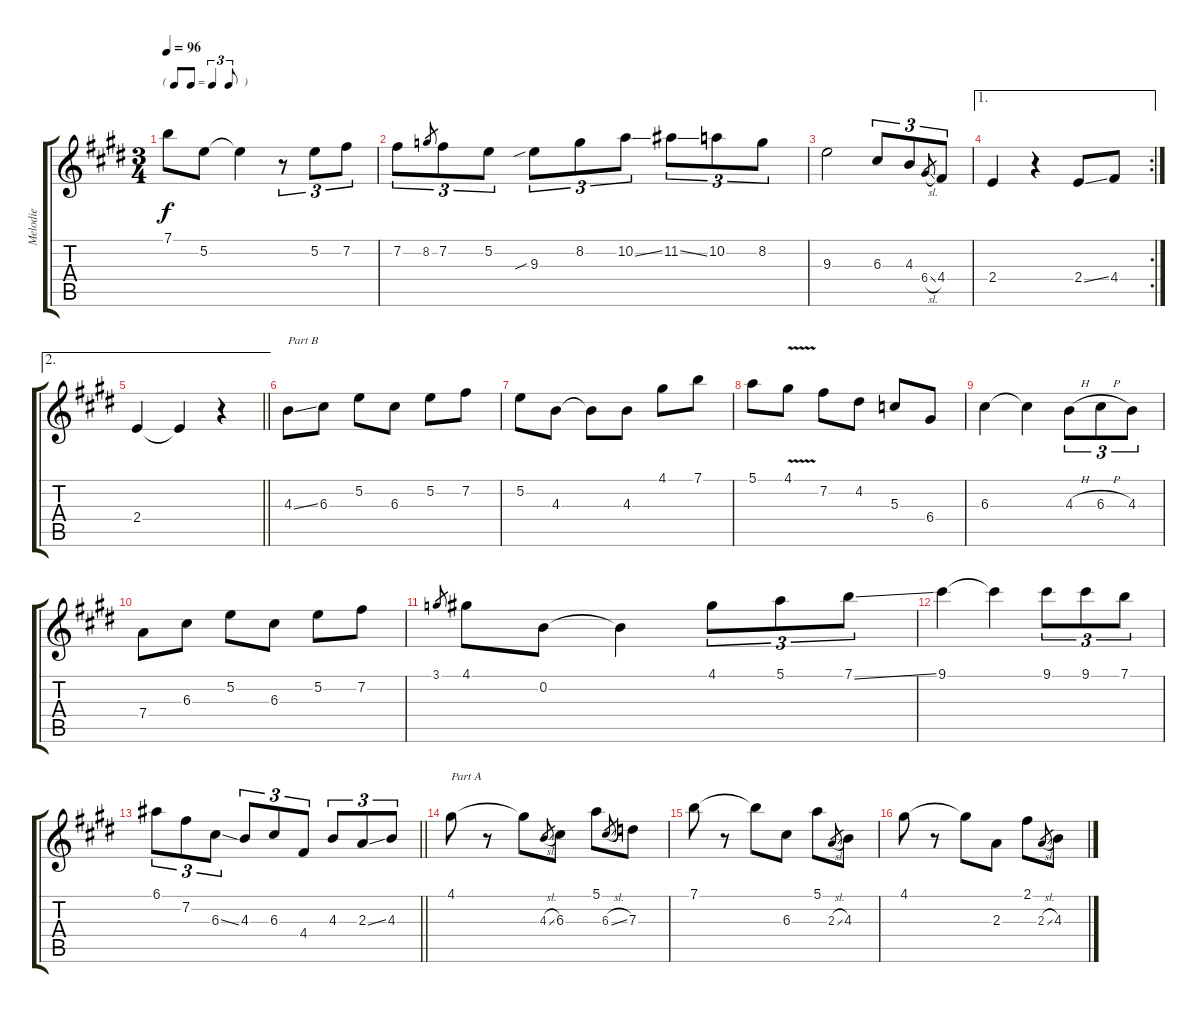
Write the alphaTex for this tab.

\track ("Melodie" "Melodie") {instrument acousticguitarnylon}
\staff {score tabs}
\tuning (E4 B3 G3 D3 A2 E2) {hide}
\ts (3 4)
\tf triplet8th
\tempo 96
\clef g2
\ks e
7.1.8{dy f} 5.2.8 5.2{t}.4 r.8{tu (3 2)} 5.2.8{tu (3 2)} 7.2.8{tu (3 2)} |
7.2.8{tu (3 2)} 8.2.8{gr} 7.2.8{tu (3 2)} 5.2.8{tu (3 2)} 9.3{sib}.8{tu (3 2)} 8.2.8{tu (3 2)} 10.2{ss}.8{tu (3 2)} 11.2{ss}.8{tu (3 2)} 10.2.8{tu (3 2)} 8.2.8{tu (3 2)} |
9.3.2 6.3.8{tu (3 2)} 4.3.8{tu (3 2)} 6.4{sl}.8{gr} 4.4.8{tu (3 2)} |
\ae 1
\rc 2
2.4.4 r.4 2.4{ss}.8 4.4.8 |
\ae 2
\barLineRight lightlight
2.4.4 2.4{t}.4 r.4 |
4.3{ss}.8{txt "Part B"} 6.3.8 5.2.8 6.3.8 5.2.8 7.2.8 |
5.2.8 4.3.8 4.3{t}.8 4.3.8 4.1.8 7.1.8 |
5.1.8 4.1{v}.8 7.2.8 4.2.8 5.3.8 6.4.8 |
6.3.4 6.3{t}.4 4.3{h}.8{tu (3 2)} 6.3{h}.8{tu (3 2)} 4.3.8{tu (3 2)} |
7.4.8 6.3.8 5.2.8 6.3.8 5.2.8 7.2.8 |
3.1.8{gr} 4.1.8 0.2.8 0.2{t}.4 4.1.8{tu (3 2)} 5.1.8{tu (3 2)} 7.1{ss}.8{tu (3 2)} |
9.1.4 9.1{t}.4 9.1.8{tu (3 2)} 9.1.8{tu (3 2)} 7.1.8{tu (3 2)} |
\barLineRight lightlight
6.1.8{tu (3 2)} 7.2.8{tu (3 2)} 6.3{ss}.8{tu (3 2)} 4.3.8{tu (3 2)} 6.3.8{tu (3 2)} 4.4.8{tu (3 2)} 4.3.8{tu (3 2)} 2.3{ss}.8{tu (3 2)} 4.3.8{tu (3 2)} |
4.1.8{txt "Part A"} r.8 4.1{t}.8 4.3{sl}.8{gr} 6.3.8 5.1.8 6.3{sl}.8{gr} 7.3.8 |
7.1.8 r.8 7.1{t}.8 6.3.8 5.1.8 2.3{sl}.8{gr} 4.3.8 |
4.1.8 r.8 4.1{t}.8 2.3.8 2.1.8 2.3{sl}.8{gr} 4.3.8
